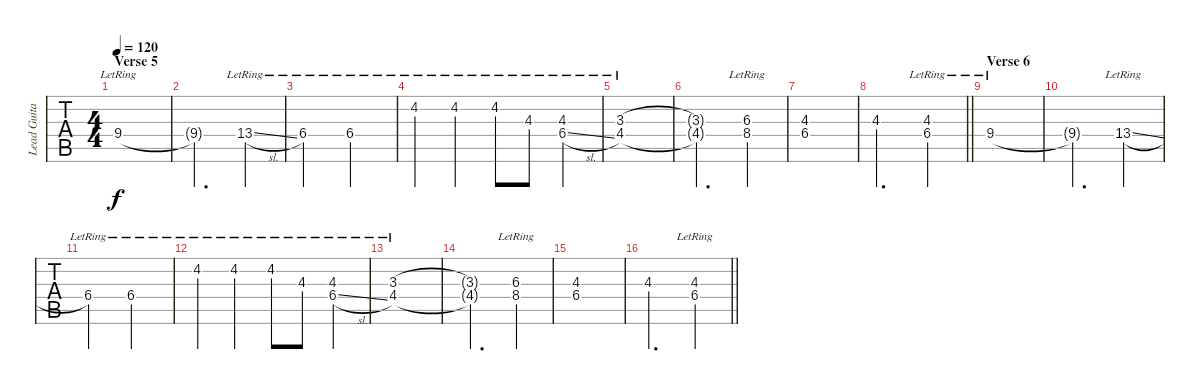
\track ("Lead Guitar" "Lead Guita") {instrument overdrivenguitar}
\staff {tabs}
\tuning (E4 B3 G3 D3 A2 E2) {hide}
\ts (4 4)
\section ("" "Verse 5")
\tempo 120
\clef g2
\ks b
9.4{lr}.1{dy f} |
9.4{t}.2{d} 13.4{sl lr}.4 |
6.4{lr}.2 6.4{lr}.2 |
4.2{lr}.4 4.2{lr}.4 4.2{lr}.8 4.3{lr}.8 (4.3{lr} 6.4{sl lr}).4 |
(3.3{lr} 4.4{lr}).1 |
(3.3{t} 4.4{t}).2{d} (6.3{lr} 8.4{lr}).4 |
(4.3 6.4).1 |
\barLineRight lightlight
4.3.2{d} (4.3{lr} 6.4{lr}).4 |
\section ("" "Verse 6")
9.4{lr}.1 |
9.4{t}.2{d} 13.4{sl lr}.4 |
6.4{lr}.2 6.4{lr}.2 |
4.2{lr}.4 4.2{lr}.4 4.2{lr}.8 4.3{lr}.8 (4.3{lr} 6.4{sl lr}).4 |
(3.3{lr} 4.4{lr}).1 |
(3.3{t} 4.4{t}).2{d} (6.3{lr} 8.4{lr}).4 |
(4.3 6.4).1 |
\barLineRight lightlight
4.3.2{d} (4.3{sl lr} 6.4{lr}).4
